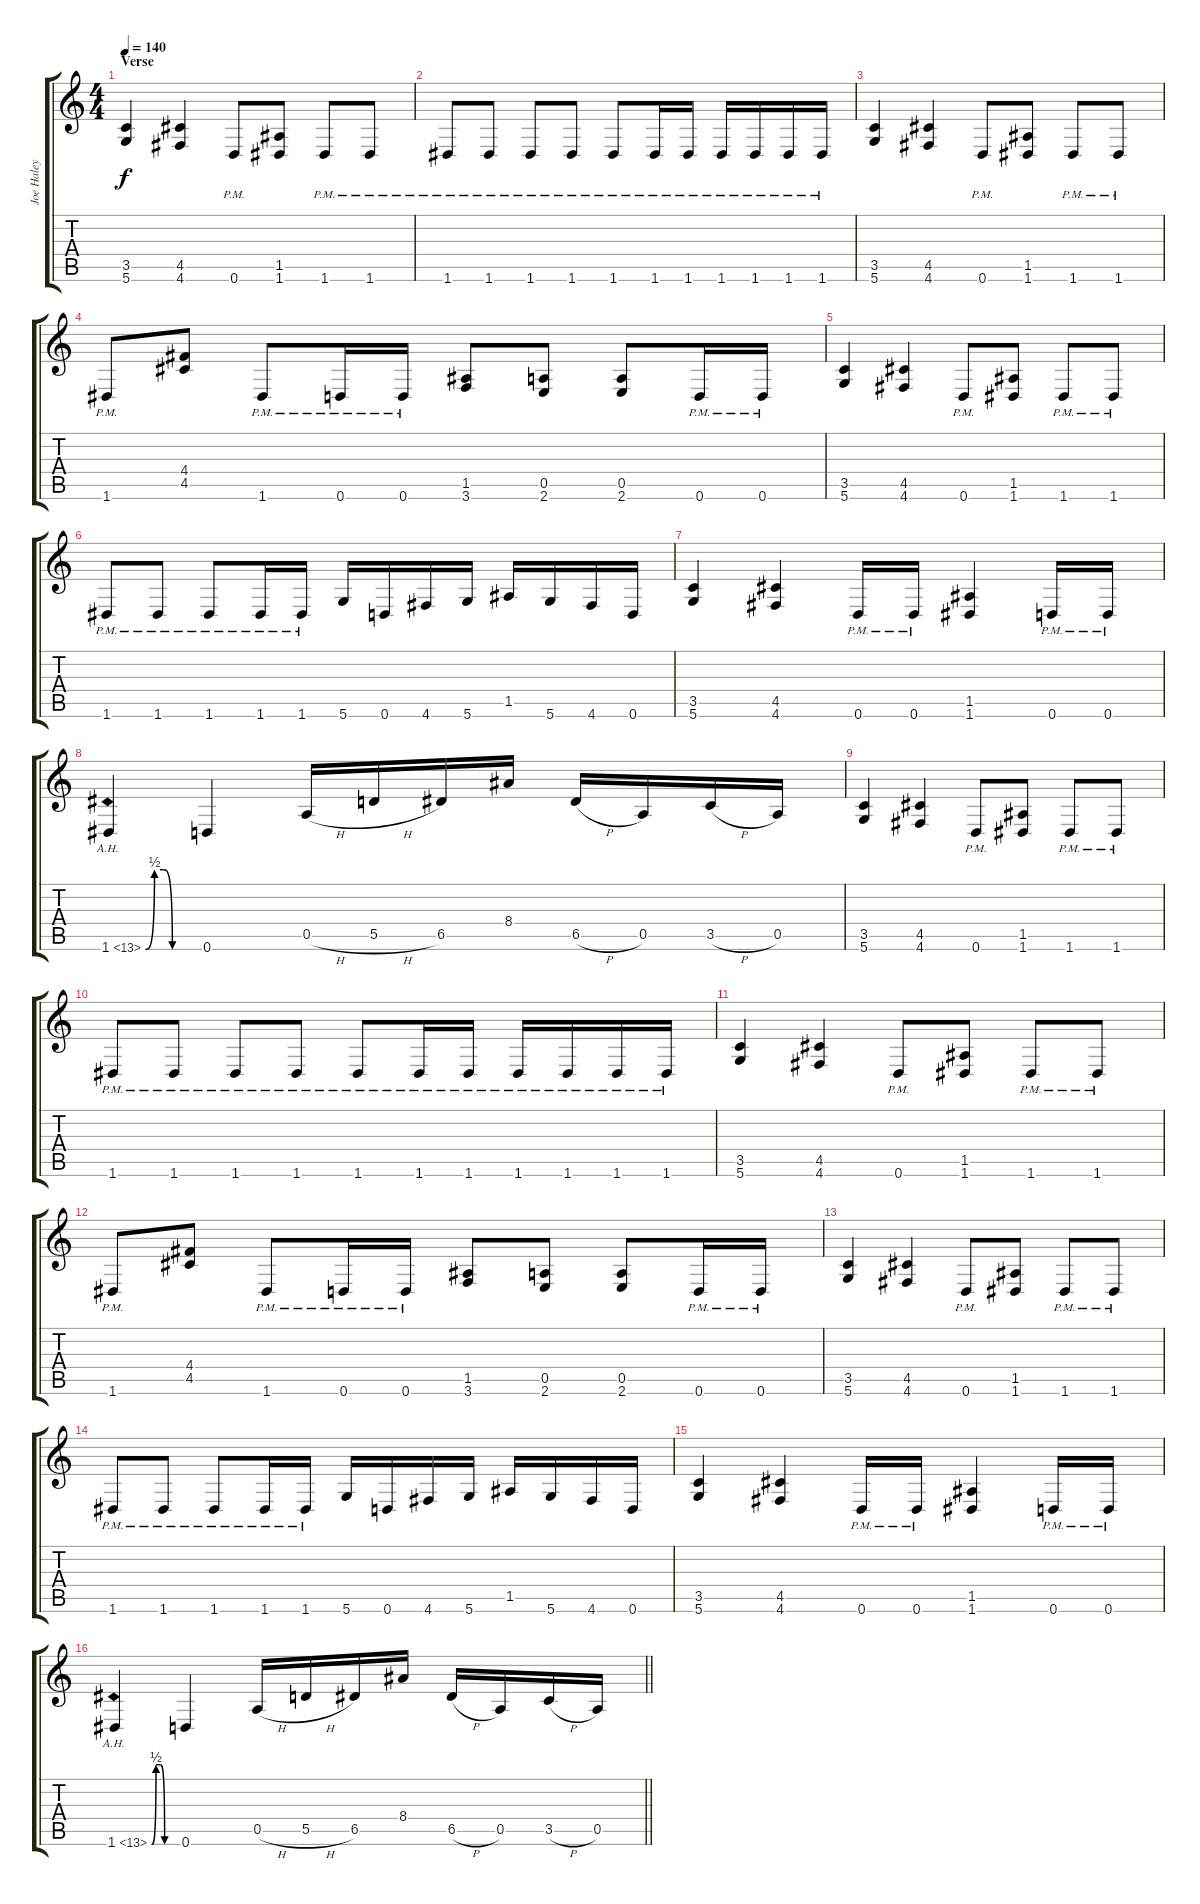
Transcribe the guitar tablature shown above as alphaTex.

\track ("Joe Haley" "Joe Haley") {instrument distortionguitar}
\staff {score tabs}
\tuning (E4 B3 G3 D3 A2 D2) {hide}
\ts (4 4)
\section ("" "Verse")
\tempo 140
\clef g2
\ks c
(3.5 5.6).4{dy f} (4.5 4.6).4 0.6{pm}.8 (1.5 1.6).8 1.6{pm}.8 1.6{pm}.8 |
1.6{pm}.8 1.6{pm}.8 1.6{pm}.8 1.6{pm}.8 1.6{pm}.8 1.6{pm}.16 1.6{pm}.16 1.6{pm}.16 1.6{pm}.16 1.6{pm}.16 1.6{pm}.16 |
(3.5 5.6).4 (4.5 4.6).4 0.6{pm}.8 (1.5 1.6).8 1.6{pm}.8 1.6{pm}.8 |
1.6{pm}.8 (4.4 4.5).8 1.6{pm}.8 0.6{pm}.16 0.6{pm}.16 (1.5 3.6).8 (0.5 2.6).8 (0.5 2.6).8 0.6{pm}.16 0.6{pm}.16 |
(3.5 5.6).4 (4.5 4.6).4 0.6{pm}.8 (1.5 1.6).8 1.6{pm}.8 1.6{pm}.8 |
1.6{pm}.8 1.6{pm}.8 1.6{pm}.8 1.6{pm}.16 1.6{pm}.16 5.6.16 0.6.16 4.6.16 5.6.16 1.5.16 5.6.16 4.6.16 0.6.16 |
(3.5 5.6).4 (4.5 4.6).4 0.6{pm}.16 0.6{pm}.16 (1.5 1.6).4 0.6{pm}.16 0.6{pm}.16 |
1.6{be (custom 0 0 10 2 20 2 30 0 60 0) ah 12}.4 0.6.4 0.5{h}.16 5.5{h}.16 6.5.16 8.4.16 6.5{h}.16 0.5.16 3.5{h}.16 0.5.16 |
(3.5 5.6).4 (4.5 4.6).4 0.6{pm}.8 (1.5 1.6).8 1.6{pm}.8 1.6{pm}.8 |
1.6{pm}.8 1.6{pm}.8 1.6{pm}.8 1.6{pm}.8 1.6{pm}.8 1.6{pm}.16 1.6{pm}.16 1.6{pm}.16 1.6{pm}.16 1.6{pm}.16 1.6{pm}.16 |
(3.5 5.6).4 (4.5 4.6).4 0.6{pm}.8 (1.5 1.6).8 1.6{pm}.8 1.6{pm}.8 |
1.6{pm}.8 (4.4 4.5).8 1.6{pm}.8 0.6{pm}.16 0.6{pm}.16 (1.5 3.6).8 (0.5 2.6).8 (0.5 2.6).8 0.6{pm}.16 0.6{pm}.16 |
(3.5 5.6).4 (4.5 4.6).4 0.6{pm}.8 (1.5 1.6).8 1.6{pm}.8 1.6{pm}.8 |
1.6{pm}.8 1.6{pm}.8 1.6{pm}.8 1.6{pm}.16 1.6{pm}.16 5.6.16 0.6.16 4.6.16 5.6.16 1.5.16 5.6.16 4.6.16 0.6.16 |
(3.5 5.6).4 (4.5 4.6).4 0.6{pm}.16 0.6{pm}.16 (1.5 1.6).4 0.6{pm}.16 0.6{pm}.16 |
\barLineRight lightlight
1.6{be (custom 0 0 10 2 20 2 30 0 60 0) ah 12}.4 0.6.4 0.5{h}.16 5.5{h}.16 6.5.16 8.4.16 6.5{h}.16 0.5.16 3.5{h}.16 0.5.16
